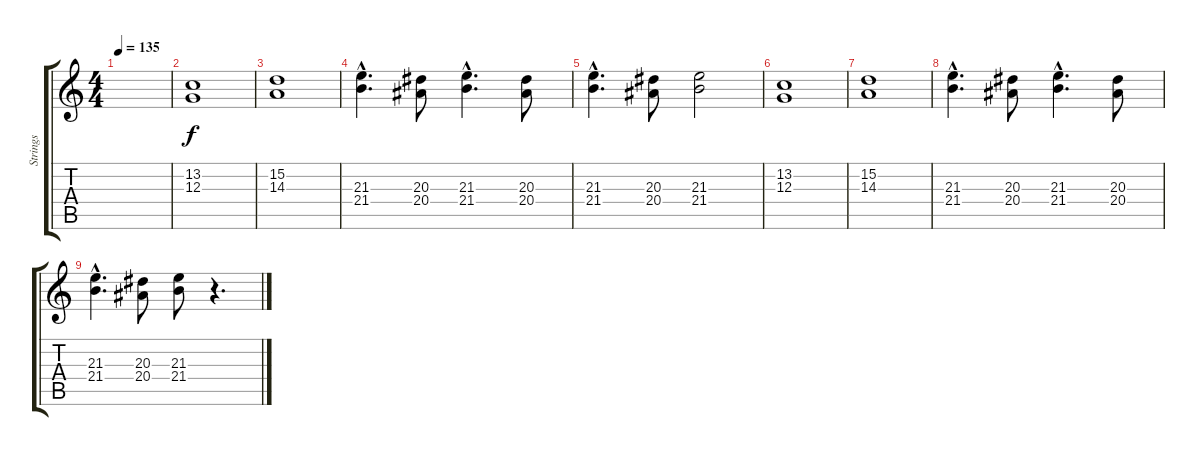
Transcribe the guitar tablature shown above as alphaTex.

\track ("Strings" "Strings") {instrument stringensemble1}
\staff {score tabs}
\tuning (E4 B3 G3 D3 A2 E2) {hide}
\ts (4 4)
\tempo 135
\clef g2
\ks c
|
(13.2 12.3).1 |
(15.2 14.3).1 |
(21.3{hac} 21.4{hac}).4{d} (20.3 20.4).8 (21.3{hac} 21.4{hac}).4{d} (20.3 20.4).8 |
(21.3{hac} 21.4{hac}).4{d} (20.3 20.4).8 (21.3 21.4).2 |
(13.2 12.3).1 |
(15.2 14.3).1 |
(21.3{hac} 21.4{hac}).4{d} (20.3 20.4).8 (21.3{hac} 21.4{hac}).4{d} (20.3 20.4).8 |
(21.3{hac} 21.4{hac}).4{d} (20.3 20.4).8 (21.3 21.4).8 r.4{d}
